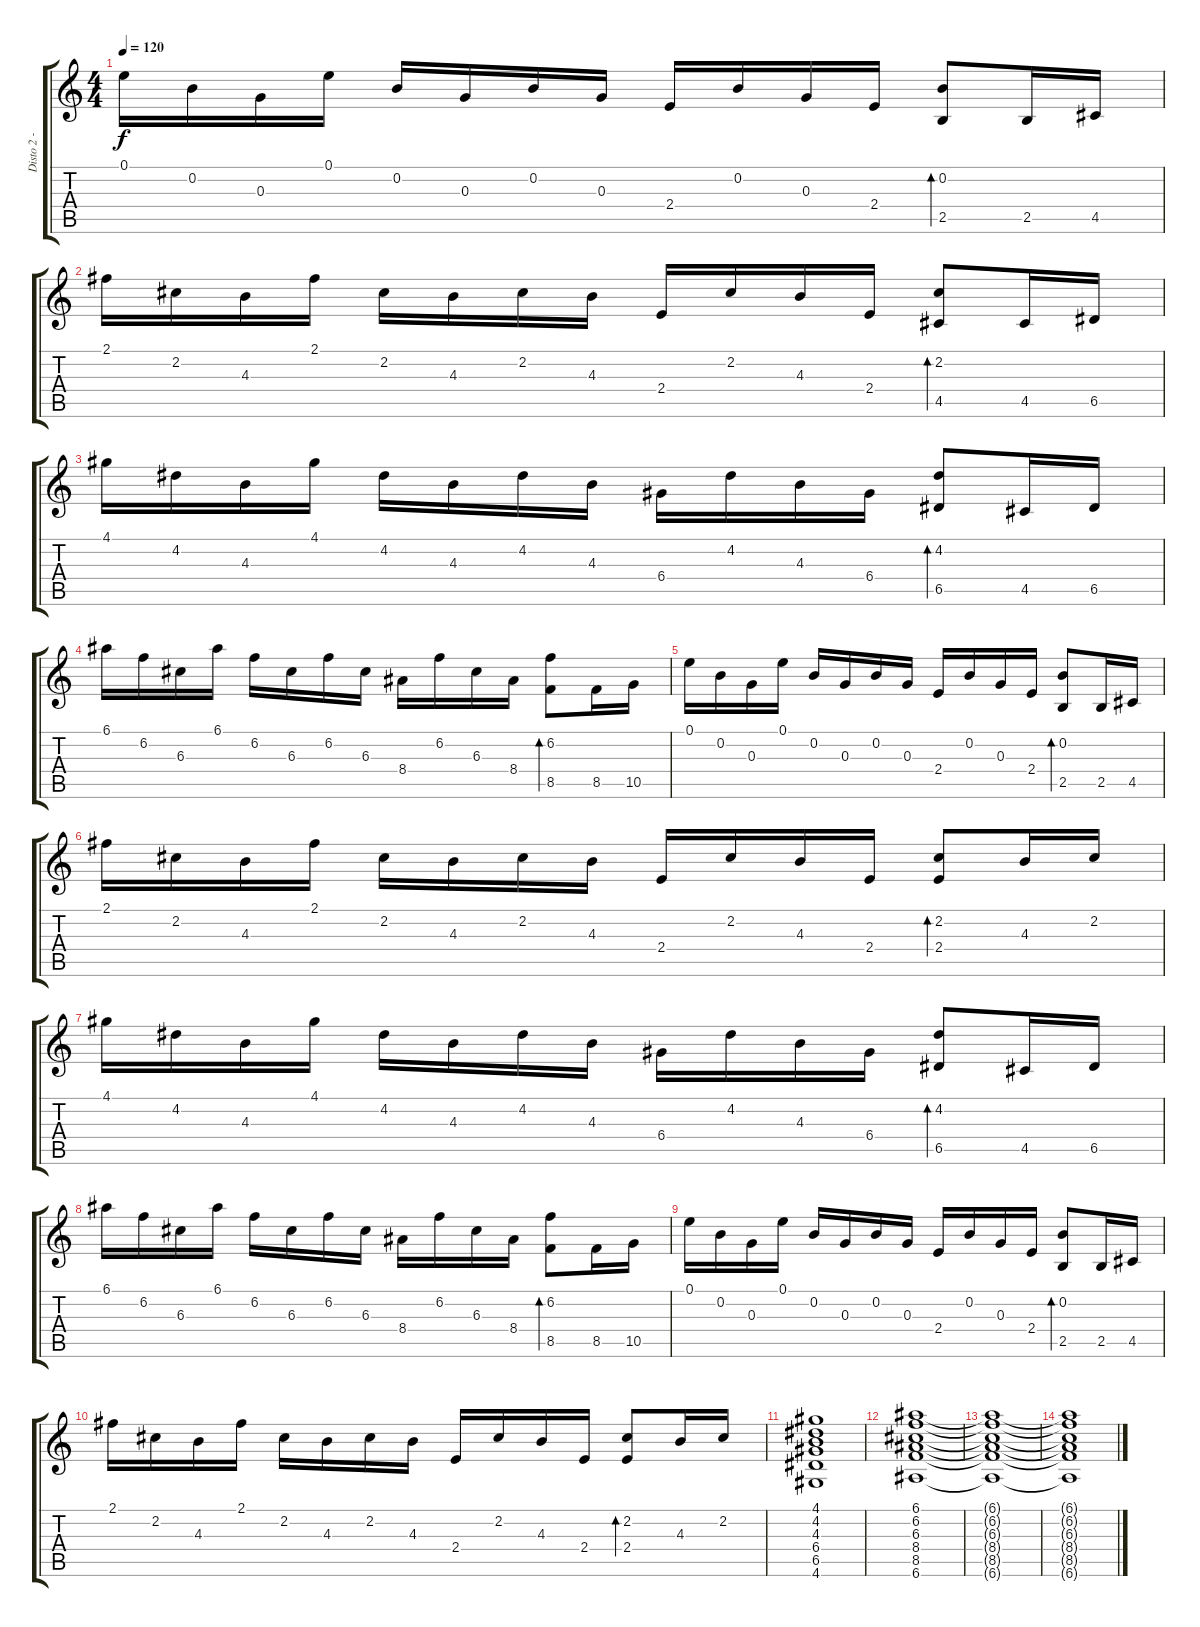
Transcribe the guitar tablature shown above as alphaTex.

\track ("Disto 2 - Solo (Silver)" "Disto 2 - ") {instrument distortionguitar}
\staff {score tabs}
\tuning (E4 B3 G3 D3 A2 E2) {hide}
\ts (4 4)
\tempo 120
\clef g2
\ks c
0.1.16{dy f} 0.2.16 0.3.16 0.1.16 0.2.16 0.3.16 0.2.16 0.3.16 2.4.16 0.2.16 0.3.16 2.4.16 (0.2 2.5).8{bd 480} 2.5.16 4.5.16 |
2.1.16 2.2.16 4.3.16 2.1.16 2.2.16 4.3.16 2.2.16 4.3.16 2.4.16 2.2.16 4.3.16 2.4.16 (2.2 4.5).8{bd 480} 4.5.16 6.5.16 |
4.1.16 4.2.16 4.3.16 4.1.16 4.2.16 4.3.16 4.2.16 4.3.16 6.4.16 4.2.16 4.3.16 6.4.16 (4.2 6.5).8{bd 480} 4.5.16 6.5.16 |
6.1.16 6.2.16 6.3.16 6.1.16 6.2.16 6.3.16 6.2.16 6.3.16 8.4.16 6.2.16 6.3.16 8.4.16 (6.2 8.5).8{bd 480} 8.5.16 10.5.16 |
0.1.16 0.2.16 0.3.16 0.1.16 0.2.16 0.3.16 0.2.16 0.3.16 2.4.16 0.2.16 0.3.16 2.4.16 (0.2 2.5).8{bd 480} 2.5.16 4.5.16 |
2.1.16 2.2.16 4.3.16 2.1.16 2.2.16 4.3.16 2.2.16 4.3.16 2.4.16 2.2.16 4.3.16 2.4.16 (2.2 2.4).8{bd 480} 4.3.16 2.2.16 |
4.1.16 4.2.16 4.3.16 4.1.16 4.2.16 4.3.16 4.2.16 4.3.16 6.4.16 4.2.16 4.3.16 6.4.16 (4.2 6.5).8{bd 480} 4.5.16 6.5.16 |
6.1.16 6.2.16 6.3.16 6.1.16 6.2.16 6.3.16 6.2.16 6.3.16 8.4.16 6.2.16 6.3.16 8.4.16 (6.2 8.5).8{bd 480} 8.5.16 10.5.16 |
0.1.16 0.2.16 0.3.16 0.1.16 0.2.16 0.3.16 0.2.16 0.3.16 2.4.16 0.2.16 0.3.16 2.4.16 (0.2 2.5).8{bd 480} 2.5.16 4.5.16 |
2.1.16 2.2.16 4.3.16 2.1.16 2.2.16 4.3.16 2.2.16 4.3.16 2.4.16 2.2.16 4.3.16 2.4.16 (2.2 2.4).8{bd 480} 4.3.16 2.2.16 |
(4.1 4.2 4.3 6.4 6.5 4.6).1{volume 16} |
(6.1 6.2 6.3 8.4 8.5 6.6).1{volume 0} |
(6.1{t} 6.2{t} 6.3{t} 8.4{t} 8.5{t} 6.6{t}).1 |
(6.1{t} 6.2{t} 6.3{t} 8.4{t} 8.5{t} 6.6{t}).1
